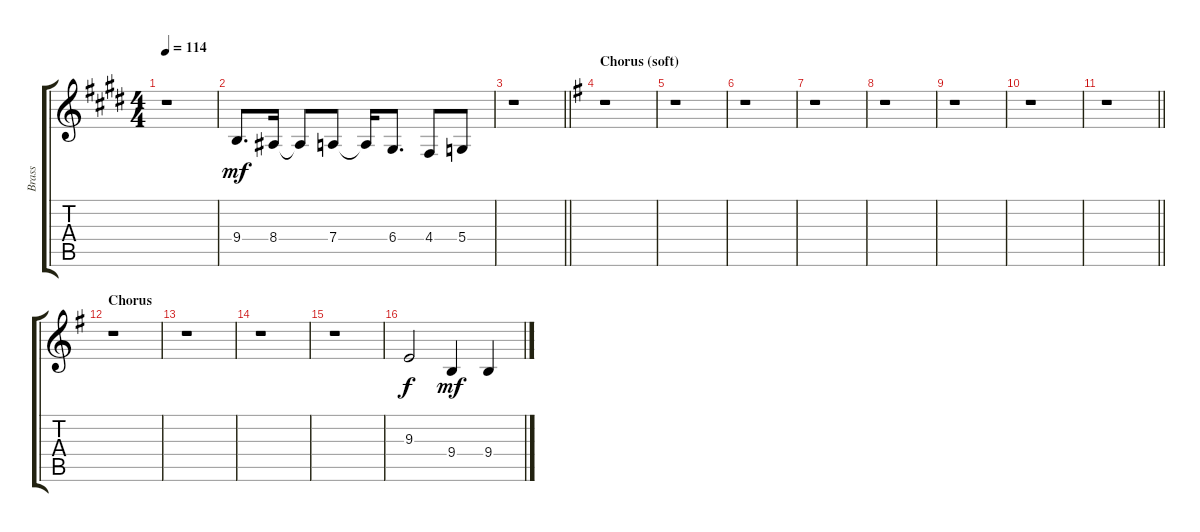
\track ("Brass" "Brass") {instrument brasssection}
\staff {score tabs}
\tuning (E4 B3 G3 D3 A2 E2) {hide}
\ts (4 4)
\tempo 114
\clef g2
\ks e
r.1{dy f} |
9.4.8{d dy mf} 8.4.16 8.4{t}.8 7.4.8 7.4{t}.16 6.4.8{d} 4.4.8 5.4.8 |
\barLineRight lightlight
r.1 |
\section ("" "Chorus (soft)")
\ks eminor
r.1 |
r.1 |
r.1 |
r.1 |
r.1 |
r.1 |
r.1 |
\barLineRight lightlight
r.1 |
\section ("" "Chorus")
r.1 |
r.1 |
r.1 |
r.1 |
9.3.2{dy f balance 13} 9.4.4{dy mf} 9.4.4
